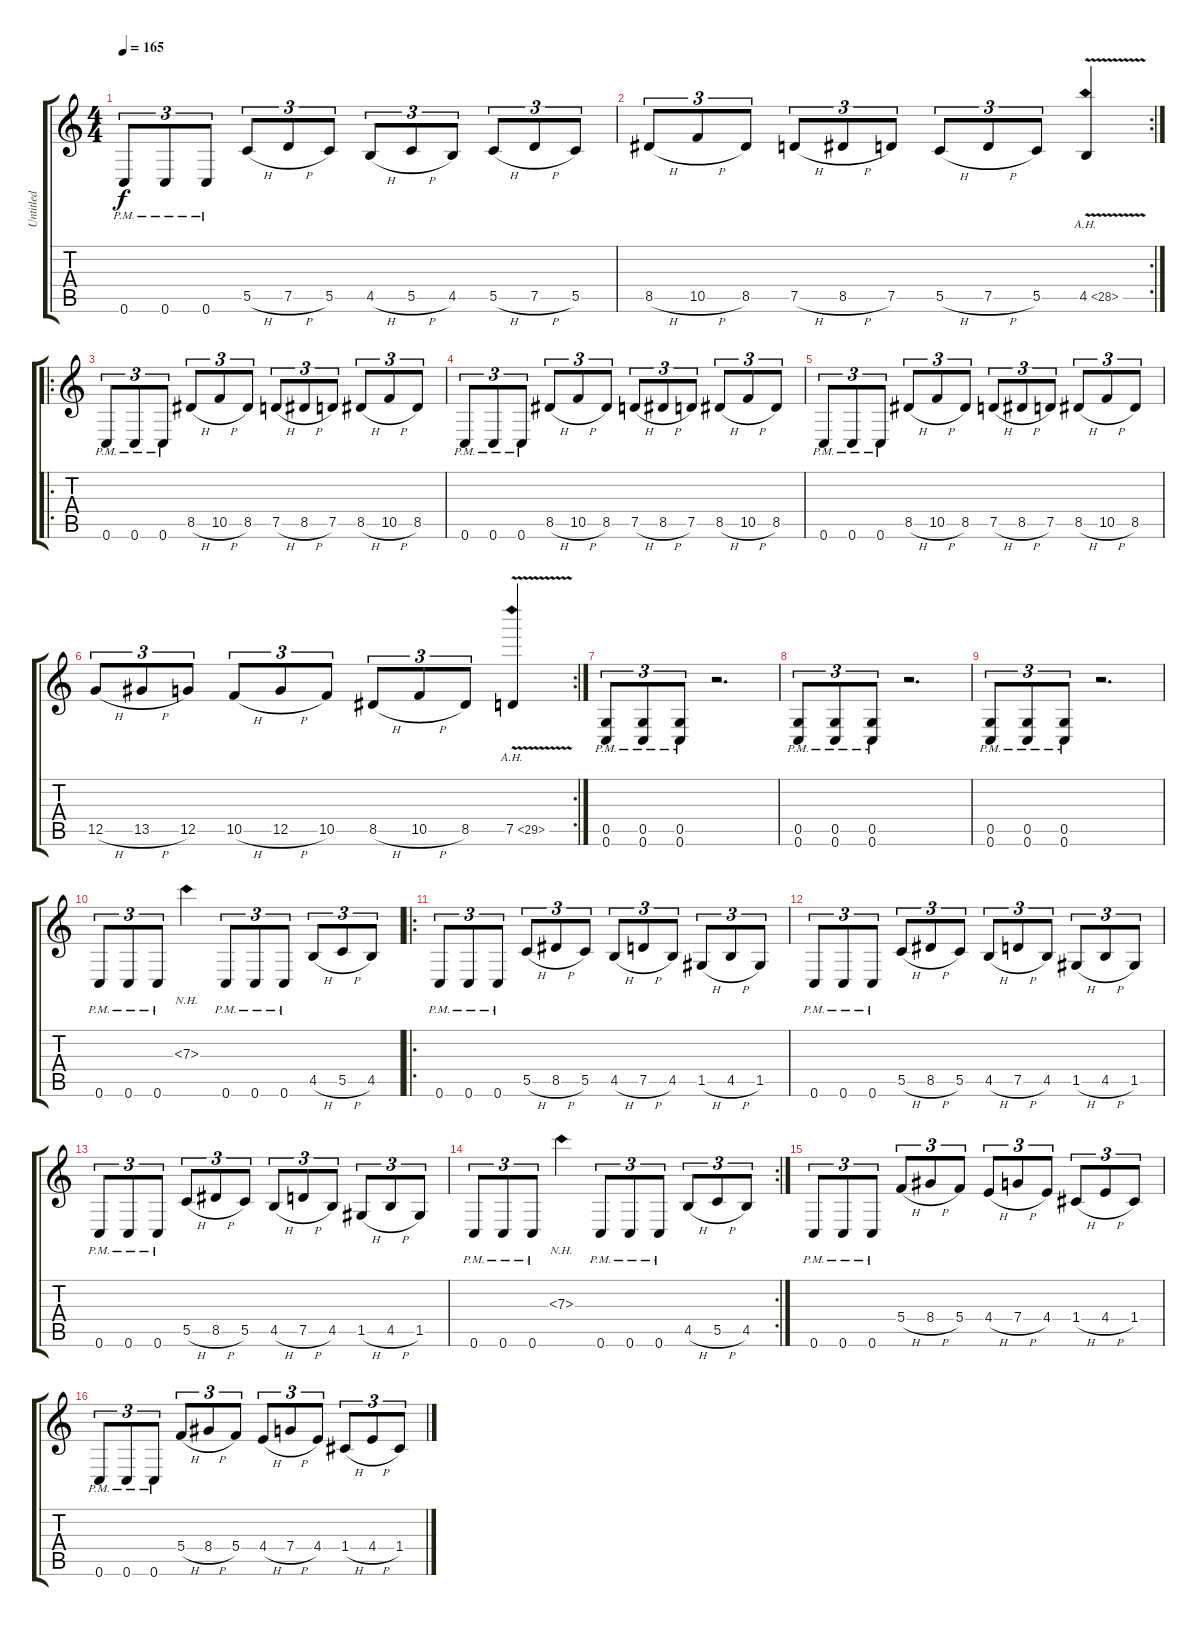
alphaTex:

\track ("Untitled" "Untitled") {instrument distortionguitar}
\staff {score tabs}
\tuning (D4 A3 F3 C3 G2 C2) {hide}
\ts (4 4)
\tempo 165
\clef g2
\ks c
0.6{pm}.8{tu (3 2) dy f} 0.6{pm}.8{tu (3 2)} 0.6{pm}.8{tu (3 2)} 5.5{h}.8{tu (3 2)} 7.5{h}.8{tu (3 2)} 5.5.8{tu (3 2)} 4.5{h}.8{tu (3 2)} 5.5{h}.8{tu (3 2)} 4.5.8{tu (3 2)} 5.5{h}.8{tu (3 2)} 7.5{h}.8{tu (3 2)} 5.5.8{tu (3 2)} |
\rc 2
8.5{h}.8{tu (3 2)} 10.5{h}.8{tu (3 2)} 8.5.8{tu (3 2)} 7.5{h}.8{tu (3 2)} 8.5{h}.8{tu (3 2)} 7.5.8{tu (3 2)} 5.5{h}.8{tu (3 2)} 7.5{h}.8{tu (3 2)} 5.5.8{tu (3 2)} 4.5{ah 24 v}.4 |
\ro
0.6{pm}.8{tu (3 2)} 0.6{pm}.8{tu (3 2)} 0.6{pm}.8{tu (3 2)} 8.5{h}.8{tu (3 2)} 10.5{h}.8{tu (3 2)} 8.5.8{tu (3 2)} 7.5{h}.8{tu (3 2)} 8.5{h}.8{tu (3 2)} 7.5.8{tu (3 2)} 8.5{h}.8{tu (3 2)} 10.5{h}.8{tu (3 2)} 8.5.8{tu (3 2)} |
0.6{pm}.8{tu (3 2)} 0.6{pm}.8{tu (3 2)} 0.6{pm}.8{tu (3 2)} 8.5{h}.8{tu (3 2)} 10.5{h}.8{tu (3 2)} 8.5.8{tu (3 2)} 7.5{h}.8{tu (3 2)} 8.5{h}.8{tu (3 2)} 7.5.8{tu (3 2)} 8.5{h}.8{tu (3 2)} 10.5{h}.8{tu (3 2)} 8.5.8{tu (3 2)} |
0.6{pm}.8{tu (3 2)} 0.6{pm}.8{tu (3 2)} 0.6{pm}.8{tu (3 2)} 8.5{h}.8{tu (3 2)} 10.5{h}.8{tu (3 2)} 8.5.8{tu (3 2)} 7.5{h}.8{tu (3 2)} 8.5{h}.8{tu (3 2)} 7.5.8{tu (3 2)} 8.5{h}.8{tu (3 2)} 10.5{h}.8{tu (3 2)} 8.5.8{tu (3 2)} |
\rc 2
12.5{h}.8{tu (3 2)} 13.5{h}.8{tu (3 2)} 12.5.8{tu (3 2)} 10.5{h}.8{tu (3 2)} 12.5{h}.8{tu (3 2)} 10.5.8{tu (3 2)} 8.5{h}.8{tu (3 2)} 10.5{h}.8{tu (3 2)} 8.5.8{tu (3 2)} 7.5{ah 22 v}.4 |
(0.5{pm} 0.6{pm}).8{tu (3 2)} (0.5{pm} 0.6{pm}).8{tu (3 2)} (0.5{pm} 0.6{pm}).8{tu (3 2)} r.2{d} |
(0.5{pm} 0.6{pm}).8{tu (3 2)} (0.5{pm} 0.6{pm}).8{tu (3 2)} (0.5{pm} 0.6{pm}).8{tu (3 2)} r.2{d} |
(0.5{pm} 0.6{pm}).8{tu (3 2)} (0.5{pm} 0.6{pm}).8{tu (3 2)} (0.5{pm} 0.6{pm}).8{tu (3 2)} r.2{d} |
0.6{pm}.8{tu (3 2)} 0.6{pm}.8{tu (3 2)} 0.6{pm}.8{tu (3 2)} 7.3{nh}.4 0.6{pm}.8{tu (3 2)} 0.6{pm}.8{tu (3 2)} 0.6{pm}.8{tu (3 2)} 4.5{h}.8{tu (3 2)} 5.5{h}.8{tu (3 2)} 4.5.8{tu (3 2)} |
\ro
0.6{pm}.8{tu (3 2)} 0.6{pm}.8{tu (3 2)} 0.6{pm}.8{tu (3 2)} 5.5{h}.8{tu (3 2)} 8.5{h}.8{tu (3 2)} 5.5.8{tu (3 2)} 4.5{h}.8{tu (3 2)} 7.5{h}.8{tu (3 2)} 4.5.8{tu (3 2)} 1.5{h}.8{tu (3 2)} 4.5{h}.8{tu (3 2)} 1.5.8{tu (3 2)} |
0.6{pm}.8{tu (3 2)} 0.6{pm}.8{tu (3 2)} 0.6{pm}.8{tu (3 2)} 5.5{h}.8{tu (3 2)} 8.5{h}.8{tu (3 2)} 5.5.8{tu (3 2)} 4.5{h}.8{tu (3 2)} 7.5{h}.8{tu (3 2)} 4.5.8{tu (3 2)} 1.5{h}.8{tu (3 2)} 4.5{h}.8{tu (3 2)} 1.5.8{tu (3 2)} |
0.6{pm}.8{tu (3 2)} 0.6{pm}.8{tu (3 2)} 0.6{pm}.8{tu (3 2)} 5.5{h}.8{tu (3 2)} 8.5{h}.8{tu (3 2)} 5.5.8{tu (3 2)} 4.5{h}.8{tu (3 2)} 7.5{h}.8{tu (3 2)} 4.5.8{tu (3 2)} 1.5{h}.8{tu (3 2)} 4.5{h}.8{tu (3 2)} 1.5.8{tu (3 2)} |
\rc 2
0.6{pm}.8{tu (3 2)} 0.6{pm}.8{tu (3 2)} 0.6{pm}.8{tu (3 2)} 7.3{nh}.4 0.6{pm}.8{tu (3 2)} 0.6{pm}.8{tu (3 2)} 0.6{pm}.8{tu (3 2)} 4.5{h}.8{tu (3 2)} 5.5{h}.8{tu (3 2)} 4.5.8{tu (3 2)} |
0.6{pm}.8{tu (3 2)} 0.6{pm}.8{tu (3 2)} 0.6{pm}.8{tu (3 2)} 5.4{h}.8{tu (3 2)} 8.4{h}.8{tu (3 2)} 5.4.8{tu (3 2)} 4.4{h}.8{tu (3 2)} 7.4{h}.8{tu (3 2)} 4.4.8{tu (3 2)} 1.4{h}.8{tu (3 2)} 4.4{h}.8{tu (3 2)} 1.4.8{tu (3 2)} |
0.6{pm}.8{tu (3 2)} 0.6{pm}.8{tu (3 2)} 0.6{pm}.8{tu (3 2)} 5.4{h}.8{tu (3 2)} 8.4{h}.8{tu (3 2)} 5.4.8{tu (3 2)} 4.4{h}.8{tu (3 2)} 7.4{h}.8{tu (3 2)} 4.4.8{tu (3 2)} 1.4{h}.8{tu (3 2)} 4.4{h}.8{tu (3 2)} 1.4.8{tu (3 2)}
